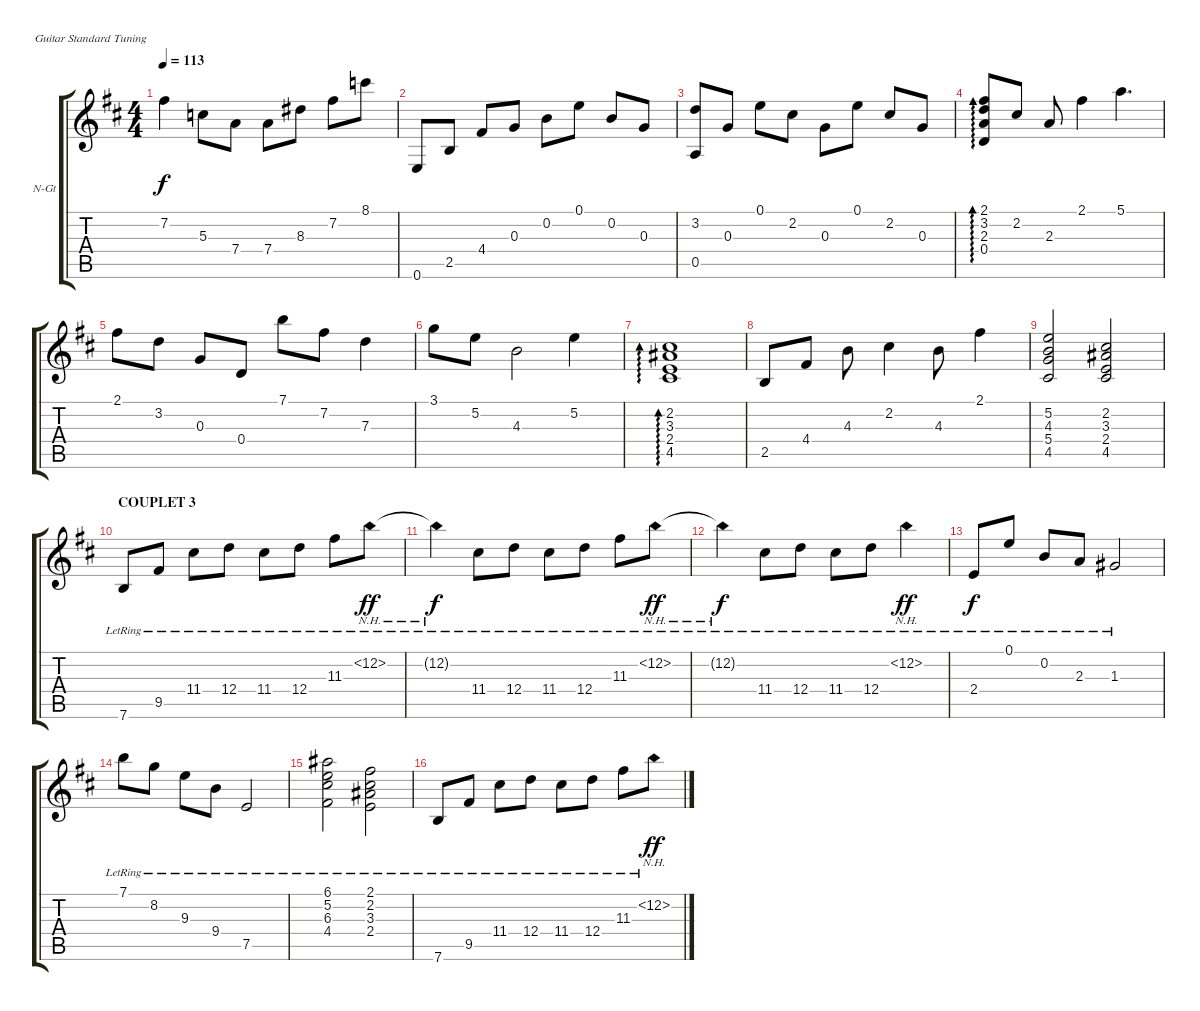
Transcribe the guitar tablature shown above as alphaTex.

\defaultSystemsLayout 4
\bracketExtendMode groupsimilarinstruments
\firstSystemTrackNameOrientation horizontal
\otherSystemsTrackNameOrientation horizontal
\track ("Nylon Guitar" "N-Gt") {instrument acousticguitarnylon}
\staff {score tabs}
\tuning (E4 B3 G3 D3 A2 E2)
\ts (4 4)
\tempo 113
\clef g2
\ks bminor
7.2.4{dy f} 5.3.8 7.4.8 7.4.8 8.3.8 7.2.8 8.1.8 |
0.6.8 2.5.8 4.4.8 0.3.8 0.2.8 0.1.8 0.2.8 0.3.8 |
(0.5 3.2).8 0.3.8 0.1.8 2.2.8 0.3.8 0.1.8 2.2.8 0.3.8 |
(0.4 2.3 3.2 2.1).8{ad 0} 2.2.8 2.3.8 2.1.4 5.1.4{d} |
2.1.8 3.2.8 0.3.8 0.4.8 7.1.8 7.2.8 7.3.4 |
3.1.8 5.2.8 4.3.2 5.2.4 |
(4.5 2.4 3.3 2.2).1{ad 0} |
2.5.8 4.4.8 4.3.8 2.2.4 4.3.8 2.1.4 |
(4.5 5.4 4.3 5.2).2 (4.5 2.4 3.3 2.2).2 |
\section ("" "COUPLET 3")
7.6{lr}.8 9.5{lr}.8 11.4{lr}.8 12.4{lr}.8 11.4{lr}.8 12.4{lr}.8 11.3{lr}.8 12.2{nh lr}.8{dy ff} |
12.2{nh lr t}.4{dy f} 11.4{lr}.8 12.4{lr}.8 11.4{lr}.8 12.4{lr}.8 11.3{lr}.8 12.2{nh lr}.8{dy ff} |
12.2{nh lr t}.4{dy f} 11.4{lr}.8 12.4{lr}.8 11.4{lr}.8 12.4{lr}.8 12.2{nh lr}.4{dy ff} |
2.4{lr}.8{dy f} 0.1{lr}.8 0.2{lr}.8 2.3{lr}.8 1.3{lr}.2 |
7.1{lr}.8 8.2{lr}.8 9.3{lr}.8 9.4{lr}.8 7.5{lr}.2 |
(4.4{lr} 6.3{lr} 5.2{lr} 6.1{lr}).2 (2.4{lr} 3.3{lr} 2.2{lr} 2.1{lr}).2 |
7.6{lr}.8 9.5{lr}.8 11.4{lr}.8 12.4{lr}.8 11.4{lr}.8 12.4{lr}.8 11.3{lr}.8 12.2{nh lr}.8{dy ff}
